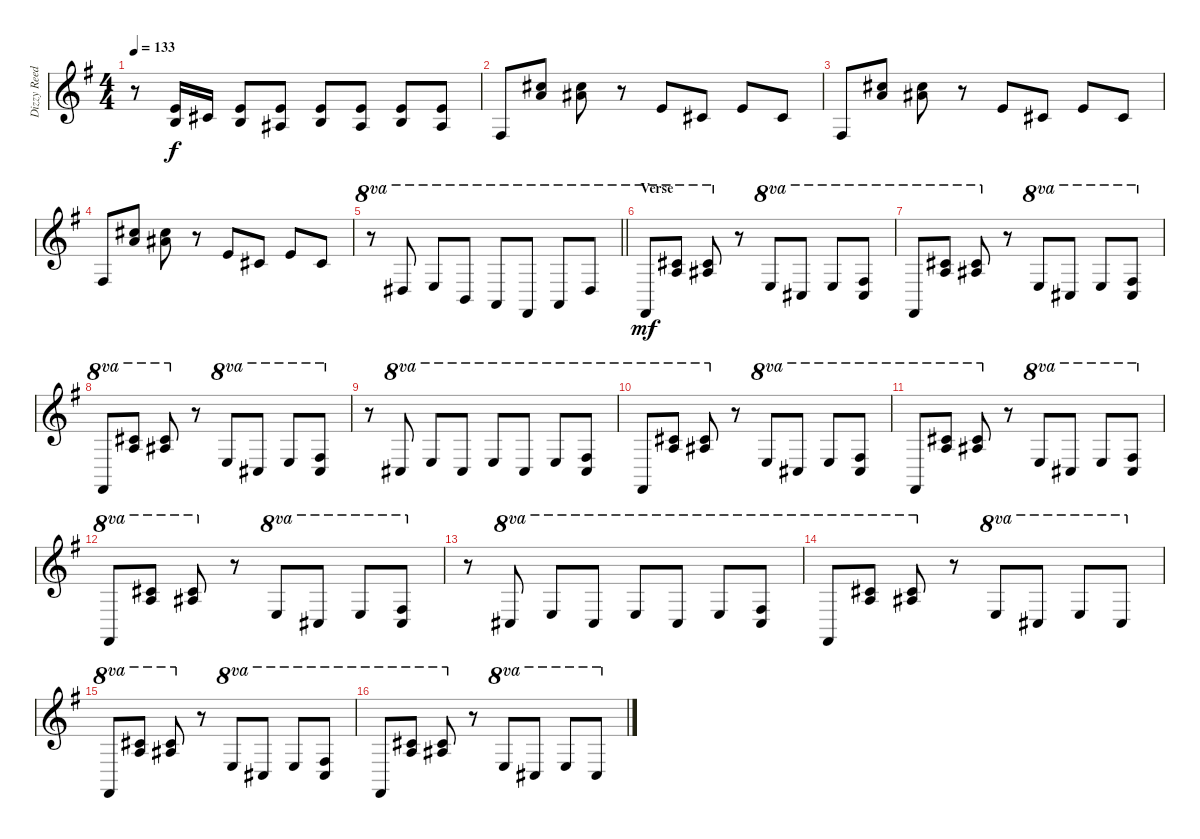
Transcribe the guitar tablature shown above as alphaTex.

\track ("Dizzy Reed - Piano" "Dizzy Reed") {instrument acousticgrandpiano}
\staff {score}
\tuning (Eb4 Bb3 Gb3 Db3 Ab2 Eb2) {hide}
\ts (4 4)
\tempo 133
\clef g2
\ks g
r.8{dy f} (15.4 15.5).16 17.5.16 (15.4 15.5).8 (15.4 14.5).8 (15.4 15.5).8 (15.4 14.5).8 (15.4 15.5).8 (15.4 14.5).8 |
15.6.8 (19.3 20.4).8 (19.3 21.4).8 r.8 15.4.8 17.5.8 15.4.8 17.5.8 |
15.6.8 (19.3 20.4).8 (19.3 21.4).8 r.8 15.4.8 17.5.8 15.4.8 17.5.8 |
15.6.8 (19.3 20.4).8 (19.3 21.4).8 r.8 15.4.8 17.5.8 15.4.8 17.5.8 |
\barLineRight lightlight
r.8{ot 8va} 14.4.8{ot 8va} 15.4.8{ot 8va} 10.4.8{ot 8va} 8.4.8{ot 8va} 5.4.8{ot 8va} 8.4.8{ot 8va} 14.4.8{ot 8va} |
\section ("" "Verse")
5.4.8{ot 8va dy mf} (15.2 15.3).8{ot 8va} (15.2 16.3).8{ot 8va} r.8 10.3.8{ot 8va} 7.3.8{ot 8va} 10.3.8{ot 8va} (8.2 7.3).8{ot 8va} |
5.4.8{ot 8va} (15.2 15.3).8{ot 8va} (15.2 16.3).8{ot 8va} r.8 10.3.8{ot 8va} 7.3.8{ot 8va} 10.3.8{ot 8va} (8.2 7.3).8{ot 8va} |
5.4.8{ot 8va} (15.2 15.3).8{ot 8va} (15.2 16.3).8{ot 8va} r.8 10.3.8{ot 8va} 7.3.8{ot 8va} 10.3.8{ot 8va} (8.2 7.3).8{ot 8va} |
r.8 7.3.8{ot 8va} 10.3.8{ot 8va} 7.3.8{ot 8va} 10.3.8{ot 8va} 7.3.8{ot 8va} 10.3.8{ot 8va} (8.2 7.3).8{ot 8va} |
5.4.8{ot 8va} (15.2 15.3).8{ot 8va} (15.2 16.3).8{ot 8va} r.8 10.3.8{ot 8va} 7.3.8{ot 8va} 10.3.8{ot 8va} (8.2 7.3).8{ot 8va} |
5.4.8{ot 8va} (15.2 15.3).8{ot 8va} (15.2 16.3).8{ot 8va} r.8 10.3.8{ot 8va} 7.3.8{ot 8va} 10.3.8{ot 8va} (8.2 7.3).8{ot 8va} |
5.4.8{ot 8va} (15.2 15.3).8{ot 8va} (15.2 16.3).8{ot 8va} r.8 10.3.8{ot 8va} 7.3.8{ot 8va} 10.3.8{ot 8va} (8.2 7.3).8{ot 8va} |
r.8 7.3.8{ot 8va} 10.3.8{ot 8va} 7.3.8{ot 8va} 10.3.8{ot 8va} 7.3.8{ot 8va} 10.3.8{ot 8va} (8.2 7.3).8{ot 8va} |
5.4.8{ot 8va} (15.2 15.3).8{ot 8va} (15.2 16.3).8{ot 8va} r.8 10.3.8{ot 8va} 7.3.8{ot 8va} 10.3.8{ot 8va} 7.3.8{ot 8va} |
5.4.8{ot 8va} (15.2 15.3).8{ot 8va} (15.2 16.3).8{ot 8va} r.8 10.3.8{ot 8va} 7.3.8{ot 8va} 10.3.8{ot 8va} (8.2 7.3).8{ot 8va} |
5.4.8{ot 8va} (15.2 15.3).8{ot 8va} (15.2 16.3).8{ot 8va} r.8 10.3.8{ot 8va} 7.3.8{ot 8va} 10.3.8{ot 8va} 7.3.8{ot 8va}
